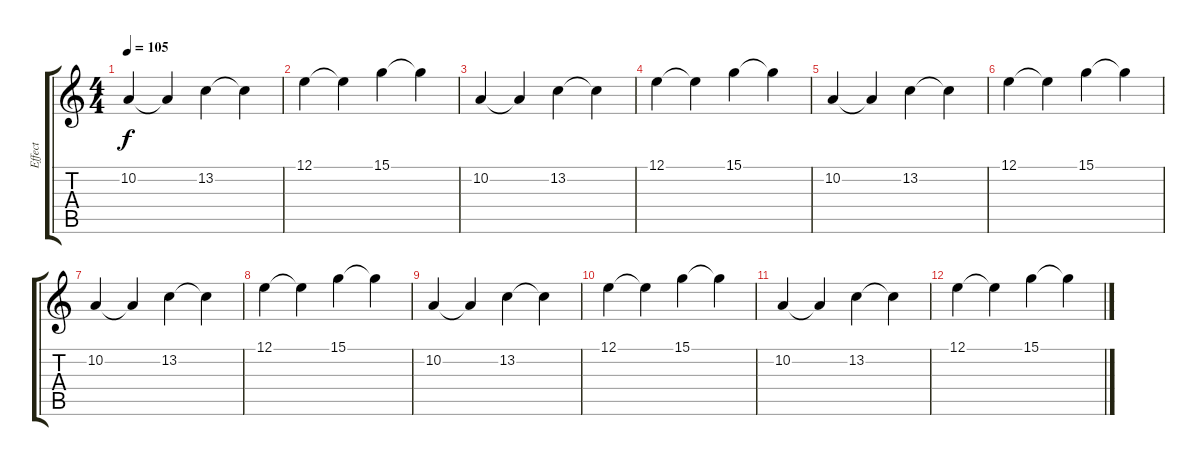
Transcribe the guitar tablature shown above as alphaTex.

\track ("Effect" "Effect") {instrument electricpiano1}
\staff {score tabs}
\tuning (E4 B3 G3 D3 A2 E2) {hide}
\ts (4 4)
\tempo 105
\clef g2
\ks c
10.2.4{dy f} 10.2{t}.4 13.2.4 13.2{t}.4 |
12.1.4 12.1{t}.4 15.1.4 15.1{t}.4 |
10.2.4 10.2{t}.4 13.2.4 13.2{t}.4 |
12.1.4 12.1{t}.4 15.1.4 15.1{t}.4 |
10.2.4 10.2{t}.4 13.2.4 13.2{t}.4 |
12.1.4 12.1{t}.4 15.1.4 15.1{t}.4 |
10.2.4 10.2{t}.4 13.2.4 13.2{t}.4 |
12.1.4 12.1{t}.4 15.1.4 15.1{t}.4 |
10.2.4 10.2{t}.4 13.2.4 13.2{t}.4 |
12.1.4 12.1{t}.4 15.1.4 15.1{t}.4 |
10.2.4 10.2{t}.4 13.2.4 13.2{t}.4 |
12.1.4 12.1{t}.4 15.1.4 15.1{t}.4
